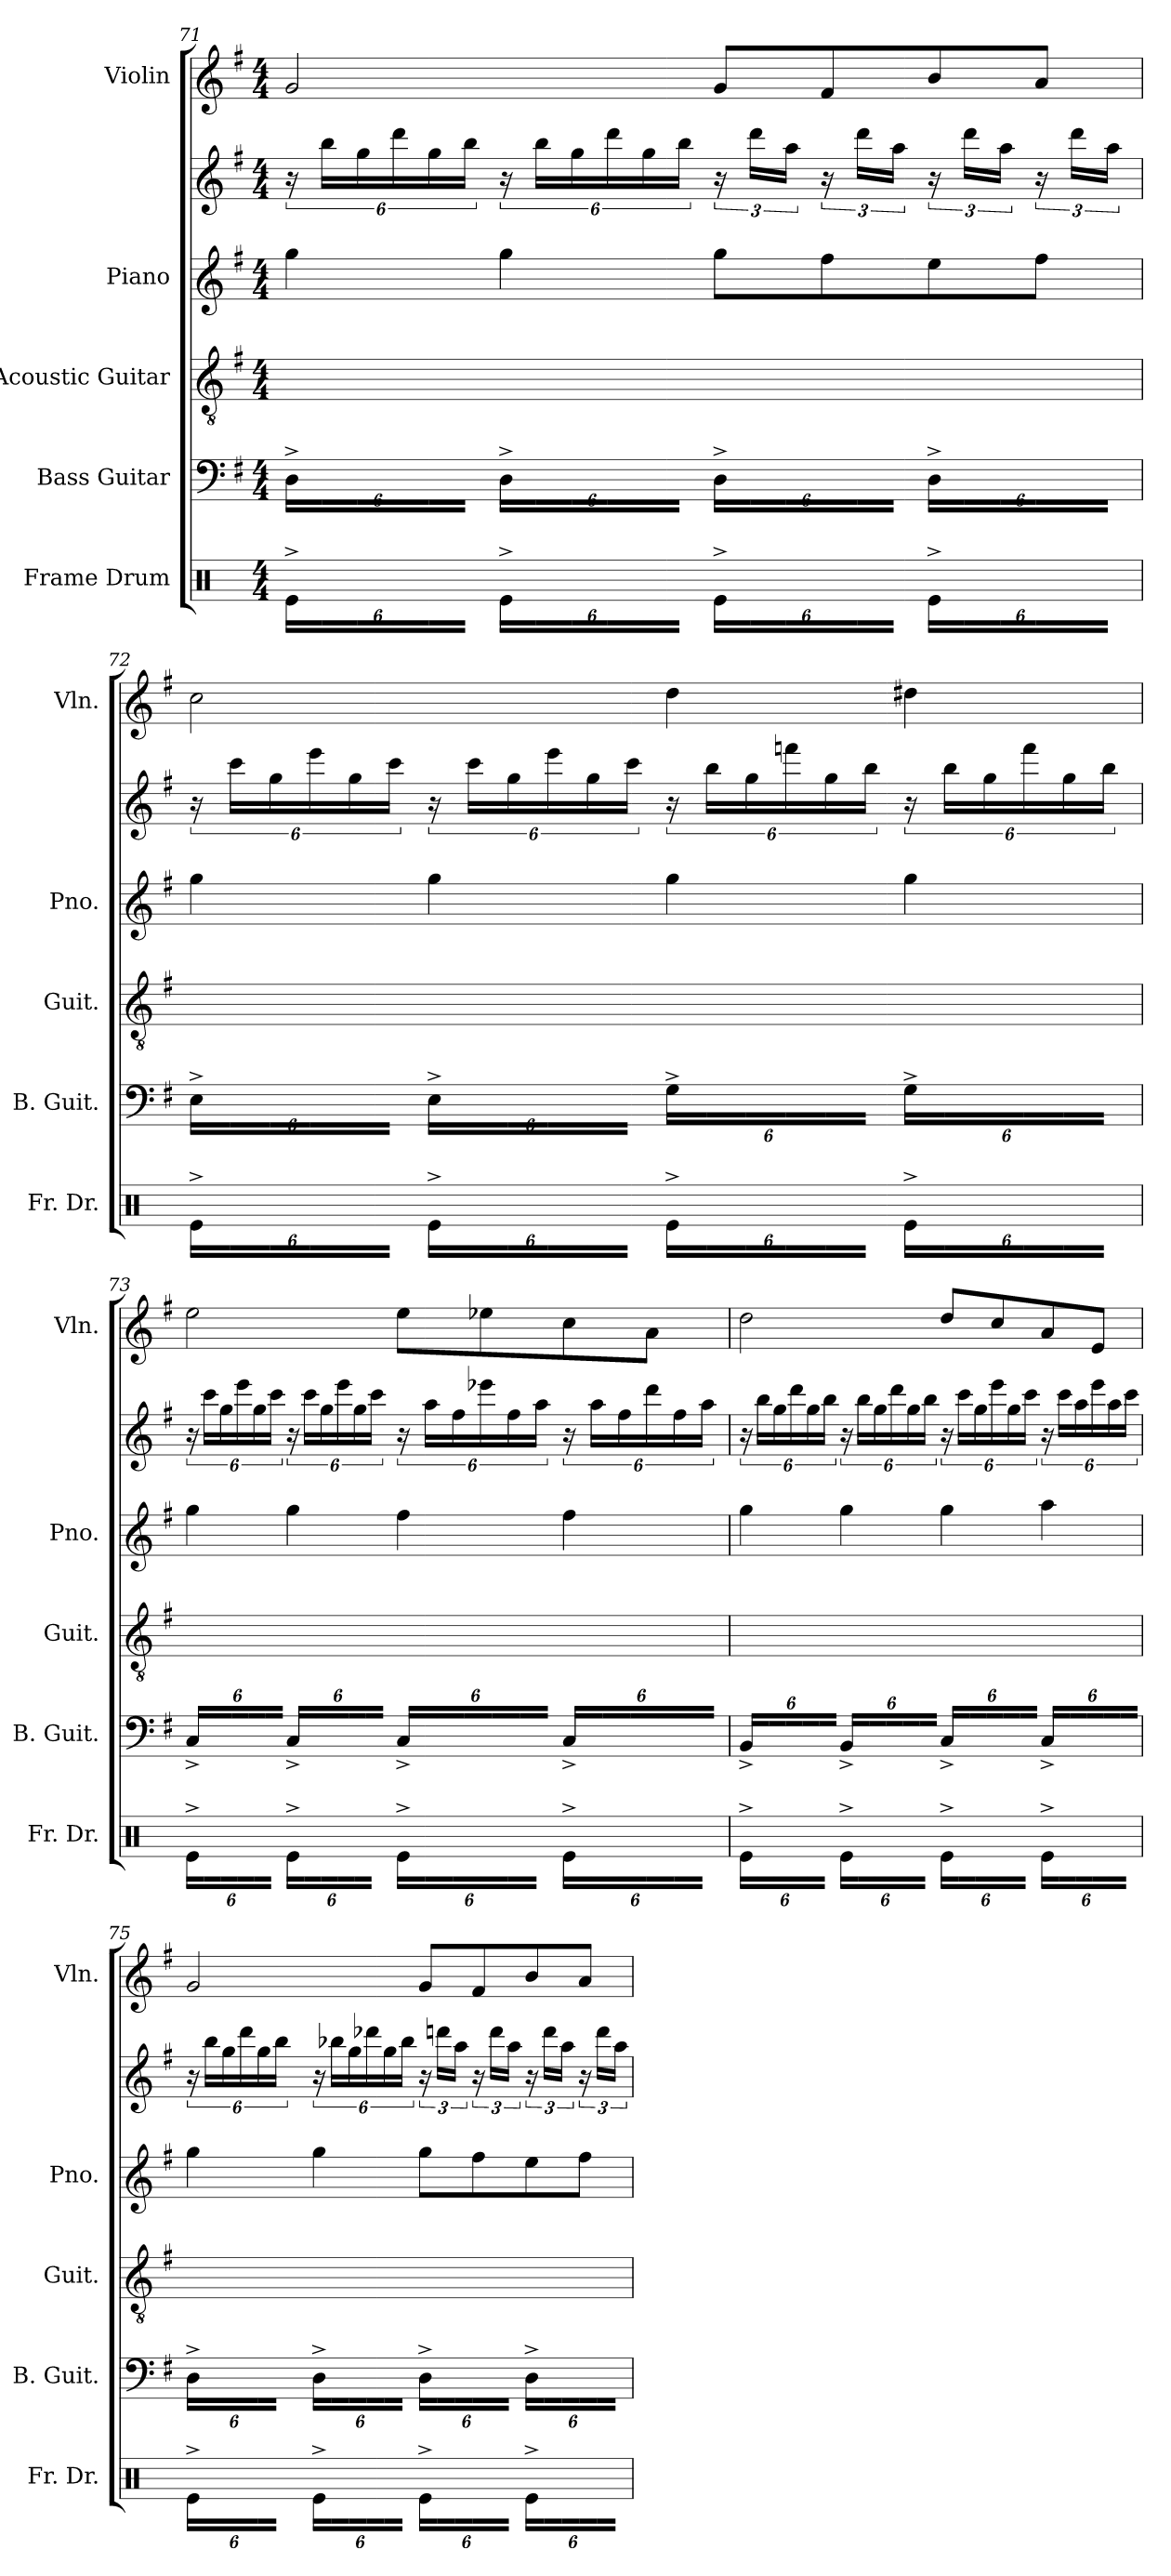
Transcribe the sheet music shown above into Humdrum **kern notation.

**kern	**kern	**kern	**kern	**kern	**kern
*part5	*part4	*part3	*part2	*part2	*part1
*staff6	*staff5	*staff4	*staff3	*staff2	*staff1
*I"Frame Drum	*I"Bass Guitar	*I"Acoustic Guitar	*I"Piano	*	*I"Violin
*I'Fr. Dr.	*I'B. Guit.	*I'Guit.	*I'Pno.	*	*I'Vln.
!!LO:PB:g=z
*clefX	*clefF4	*clefGv2	*clefG2	*clefG2	*clefG2
*	*ITrd7c12	*	*	*	*
*k[]	*k[f#]	*k[f#]	*k[f#]	*k[f#]	*k[f#]
*M4/4	*M4/4	*M4/4	*M4/4	*M4/4	*M4/4
*Xbrackettup	*Xbrackettup	*Xbrackettup	*	*	*
=71	=71	=71	=71	=71	=71
24Re^\LL	24DD^\LL	24D/yy^ 24G/yy^ 24B/yy^ 24g/yy^LL	4gg\	24r	2g/
24Re\yy	24DD\yy	24D/yy 24G/yy 24B/yy 24g/yy	.	24bb\LL	.
24Re\yy	24DD\yy	24D/yy 24G/yy 24B/yy 24g/yy	.	24gg\	.
24Re\yy	24DD\yy	24D/yy 24G/yy 24B/yy 24g/yy	.	24ddd\	.
24Re\yy	24DD\yy	24D/yy 24G/yy 24B/yy 24g/yy	.	24gg\	.
24Re\JJyy	24DD\JJyy	24D/yy 24G/yy 24B/yy 24g/yyJJ	.	24bb\JJ	.
24Re^\LL	24DD^\LL	24D/yy^ 24G/yy^ 24B/yy^ 24g/yy^LL	4gg\	24r	.
24Re\yy	24DD\yy	24D/yy 24G/yy 24B/yy 24g/yy	.	24bb\LL	.
24Re\yy	24DD\yy	24D/yy 24G/yy 24B/yy 24g/yy	.	24gg\	.
24Re\yy	24DD\yy	24D/yy 24G/yy 24B/yy 24g/yy	.	24ddd\	.
24Re\yy	24DD\yy	24D/yy 24G/yy 24B/yy 24g/yy	.	24gg\	.
24Re\JJyy	24DD\JJyy	24D/yy 24G/yy 24B/yy 24g/yyJJ	.	24bb\JJ	.
24Re^\LL	24DD^\LL	24D\yy^ 24A\yy^ 24c\yy^ 24g\yy^LL	8gg\L	24r	8g/L
24Re\yy	24DD\yy	24D\yy 24A\yy 24c\yy 24g\yy	.	24ddd\LL	.
24Re\yy	24DD\yy	24D\yy 24A\yy 24c\yy 24g\yy	.	24aa\JJ	.
24Re\yy	24DD\yy	24D\yy 24A\yy 24c\yy 24f#\yy	8ff#\	24r	8f#/
24Re\yy	24DD\yy	24D\yy 24A\yy 24c\yy 24f#\yy	.	24ddd\LL	.
24Re\JJyy	24DD\JJyy	24D\yy 24A\yy 24c\yy 24f#\yyJJ	.	24aa\JJ	.
24Re^\LL	24DD^\LL	24D/yy^ 24A/yy^ 24c/yy^ 24e/yy^LL	8ee\	24r	8b/
24Re\yy	24DD\yy	24D/yy 24A/yy 24c/yy 24e/yy	.	24ddd\LL	.
24Re\yy	24DD\yy	24D/yy 24A/yy 24c/yy 24e/yy	.	24aa\JJ	.
24Re\yy	24DD\yy	24D/yy 24A/yy 24c/yy 24f#/yy	8ff#\J	24r	8a/J
24Re\yy	24DD\yy	24D/yy 24A/yy 24c/yy 24f#/yy	.	24ddd\LL	.
24Re\JJyy	24DD\JJyy	24D/yy 24A/yy 24c/yy 24f#/yyJJ	.	24aa\JJ	.
!!LO:LB:g=z
=72	=72	=72	=72	=72	=72
24Re^\LL	24EE^\LL	24C/yy^ 24E/yy^ 24G/yy^ 24c/yy^ 24e/yy^LL	4gg\	24r	2cc\
24Re\yy	24EE\yy	24C/yy 24E/yy 24G/yy 24c/yy 24e/yy	.	24ccc\LL	.
24Re\yy	24EE\yy	24C/yy 24E/yy 24G/yy 24c/yy 24e/yy	.	24gg\	.
24Re\yy	24EE\yy	24C/yy 24E/yy 24G/yy 24c/yy 24e/yy	.	24eee\	.
24Re\yy	24EE\yy	24C/yy 24E/yy 24G/yy 24c/yy 24e/yy	.	24gg\	.
24Re\JJyy	24EE\JJyy	24C/yy 24E/yy 24G/yy 24c/yy 24e/yyJJ	.	24ccc\JJ	.
24Re^\LL	24EE^\LL	24C/yy^ 24E/yy^ 24G/yy^ 24c/yy^ 24e/yy^LL	4gg\	24r	.
24Re\yy	24EE\yy	24C/yy 24E/yy 24G/yy 24c/yy 24e/yy	.	24ccc\LL	.
24Re\yy	24EE\yy	24C/yy 24E/yy 24G/yy 24c/yy 24e/yy	.	24gg\	.
24Re\yy	24EE\yy	24C/yy 24E/yy 24G/yy 24c/yy 24e/yy	.	24eee\	.
24Re\yy	24EE\yy	24C/yy 24E/yy 24G/yy 24c/yy 24e/yy	.	24gg\	.
24Re\JJyy	24EE\JJyy	24C/yy 24E/yy 24G/yy 24c/yy 24e/yyJJ	.	24ccc\JJ	.
24Re^\LL	24GG^\LL	24GG/yy^ 24BB/yy^ 24D/yy^ 24G/yy^ 24B/yy^ 24fn/yy^LL	4gg\	24r	4dd\
24Re\yy	24GG\yy	24GG/yy 24BB/yy 24D/yy 24G/yy 24B/yy 24f/yy	.	24bb\LL	.
24Re\yy	24GG\yy	24GG/yy 24BB/yy 24D/yy 24G/yy 24B/yy 24f/yy	.	24gg\	.
24Re\yy	24GG\yy	24GG/yy 24BB/yy 24D/yy 24G/yy 24B/yy 24f/yy	.	24fffn\	.
24Re\yy	24GG\yy	24GG/yy 24BB/yy 24D/yy 24G/yy 24B/yy 24f/yy	.	24gg\	.
24Re\JJyy	24GG\JJyy	24GG/yy 24BB/yy 24D/yy 24G/yy 24B/yy 24f/yyJJ	.	24bb\JJ	.
24Re^\LL	24GG^\LL	24D#X/yy^ 24G/yy^ 24B/yy^ 24f/yy^LL	4gg\	24r	4dd#X\
24Re\yy	24GG\yy	24D#/yy 24G/yy 24B/yy 24f/yy	.	24bb\LL	.
24Re\yy	24GG\yy	24D#/yy 24G/yy 24B/yy 24f/yy	.	24gg\	.
24Re\yy	24GG\yy	24D#/yy 24G/yy 24B/yy 24f/yy	.	24fff\	.
24Re\yy	24GG\yy	24D#/yy 24G/yy 24B/yy 24f/yy	.	24gg\	.
24Re\JJyy	24GG\JJyy	24D#/yy 24G/yy 24B/yy 24f/yyJJ	.	24bb\JJ	.
!!LO:PB:g=z
=73	=73	=73	=73	=73	=73
24Re^\LL	24CC^/LL	24C/yy^ 24E/yy^ 24G/yy^ 24c/yy^ 24e/yy^LL	4gg\	24r	2ee\
24Re\yy	24CC/yy	24C/yy 24E/yy 24G/yy 24c/yy 24e/yy	.	24ccc\LL	.
24Re\yy	24CC/yy	24C/yy 24E/yy 24G/yy 24c/yy 24e/yy	.	24gg\	.
24Re\yy	24CC/yy	24C/yy 24E/yy 24G/yy 24c/yy 24e/yy	.	24eee\	.
24Re\yy	24CC/yy	24C/yy 24E/yy 24G/yy 24c/yy 24e/yy	.	24gg\	.
24Re\JJyy	24CC/JJyy	24C/yy 24E/yy 24G/yy 24c/yy 24e/yyJJ	.	24ccc\JJ	.
24Re^\LL	24CC^/LL	24C/yy^ 24E/yy^ 24G/yy^ 24c/yy^ 24e/yy^LL	4gg\	24r	.
24Re\yy	24CC/yy	24C/yy 24E/yy 24G/yy 24c/yy 24e/yy	.	24ccc\LL	.
24Re\yy	24CC/yy	24C/yy 24E/yy 24G/yy 24c/yy 24e/yy	.	24gg\	.
24Re\yy	24CC/yy	24C/yy 24E/yy 24G/yy 24c/yy 24e/yy	.	24eee\	.
24Re\yy	24CC/yy	24C/yy 24E/yy 24G/yy 24c/yy 24e/yy	.	24gg\	.
24Re\JJyy	24CC/JJyy	24C/yy 24E/yy 24G/yy 24c/yy 24e/yyJJ	.	24ccc\JJ	.
24Re^\LL	24CC^/LL	24C/yy^ 24F#/yy^ 24A/yy^ 24e-X/yy^ 24f#/yy^LL	4ff#\	24r	8ee\L
24Re\yy	24CC/yy	24C/yy 24F#/yy 24A/yy 24e-/yy 24f#/yy	.	24aa\LL	.
24Re\yy	24CC/yy	24C/yy 24F#/yy 24A/yy 24e-/yy 24f#/yy	.	24ff#\	.
24Re\yy	24CC/yy	24C/yy 24F#/yy 24A/yy 24e-/yy 24f#/yy	.	24eee-X\	8ee-X\
24Re\yy	24CC/yy	24C/yy 24F#/yy 24A/yy 24e-/yy 24f#/yy	.	24ff#\	.
24Re\JJyy	24CC/JJyy	24C/yy 24F#/yy 24A/yy 24e-/yy 24f#/yyJJ	.	24aa\JJ	.
24Re^\LL	24CC^/LL	24C/yy^ 24F#/yy^ 24A/yy^ 24e-/yy^ 24f#/yy^LL	4ff#\	24r	8cc\
24Re\yy	24CC/yy	24C/yy 24F#/yy 24A/yy 24e-/yy 24f#/yy	.	24aa\LL	.
24Re\yy	24CC/yy	24C/yy 24F#/yy 24A/yy 24e-/yy 24f#/yy	.	24ff#\	.
24Re\yy	24CC/yy	24C/yy 24D/yy 24A/yy 24d/yy 24f#/yy	.	24ddd\	8a\J
24Re\yy	24CC/yy	24C/yy 24D/yy 24A/yy 24d/yy 24f#/yy	.	24ff#\	.
24Re\JJyy	24CC/JJyy	24C/yy 24D/yy 24A/yy 24d/yy 24f#/yyJJ	.	24aa\JJ	.
!!LO:LB:g=z
=74	=74	=74	=74	=74	=74
24Re^\LL	24BBB^/LL	24BB/yy^ 24D/yy^ 24G/yy^ 24d/yy^ 24g/yy^LL	4gg\	24r	2dd\
24Re\yy	24BBB/yy	24BB/yy 24D/yy 24G/yy 24d/yy 24g/yy	.	24bb\LL	.
24Re\yy	24BBB/yy	24BB/yy 24D/yy 24G/yy 24d/yy 24g/yy	.	24gg\	.
24Re\yy	24BBB/yy	24BB/yy 24D/yy 24G/yy 24d/yy 24g/yy	.	24ddd\	.
24Re\yy	24BBB/yy	24BB/yy 24D/yy 24G/yy 24d/yy 24g/yy	.	24gg\	.
24Re\JJyy	24BBB/JJyy	24BB/yy 24D/yy 24G/yy 24d/yy 24g/yyJJ	.	24bb\JJ	.
24Re^\LL	24BBB^/LL	24BB/yy^ 24D/yy^ 24G/yy^ 24d/yy^ 24g/yy^LL	4gg\	24r	.
24Re\yy	24BBB/yy	24BB/yy 24D/yy 24G/yy 24d/yy 24g/yy	.	24bb\LL	.
24Re\yy	24BBB/yy	24BB/yy 24D/yy 24G/yy 24d/yy 24g/yy	.	24gg\	.
24Re\yy	24BBB/yy	24BB/yy 24D/yy 24G/yy 24d/yy 24g/yy	.	24ddd\	.
24Re\yy	24BBB/yy	24BB/yy 24D/yy 24G/yy 24d/yy 24g/yy	.	24gg\	.
24Re\JJyy	24BBB/JJyy	24BB/yy 24D/yy 24G/yy 24d/yy 24g/yyJJ	.	24bb\JJ	.
24Re^\LL	24CC^/LL	24C/yy^ 24E/yy^ 24G/yy^ 24c/yy^ 24e/yy^LL	4gg\	24r	8dd/L
24Re\yy	24CC/yy	24C/yy 24E/yy 24G/yy 24c/yy 24e/yy	.	24ccc\LL	.
24Re\yy	24CC/yy	24C/yy 24E/yy 24G/yy 24c/yy 24e/yy	.	24gg\	.
24Re\yy	24CC/yy	24C/yy 24E/yy 24G/yy 24c/yy 24e/yy	.	24eee\	8cc/
24Re\yy	24CC/yy	24C/yy 24E/yy 24G/yy 24c/yy 24e/yy	.	24gg\	.
24Re\JJyy	24CC/JJyy	24C/yy 24E/yy 24G/yy 24c/yy 24e/yyJJ	.	24ccc\JJ	.
24Re^\LL	24CC^/LL	24C/yy^ 24E/yy^ 24A/yy^ 24c/yy^ 24e/yy^LL	4aa\	24r	8a/
24Re\yy	24CC/yy	24C/yy 24E/yy 24A/yy 24c/yy 24e/yy	.	24ccc\LL	.
24Re\yy	24CC/yy	24C/yy 24E/yy 24A/yy 24c/yy 24e/yy	.	24aa\	.
24Re\yy	24CC/yy	24C/yy 24E/yy 24A/yy 24c/yy 24e/yy	.	24eee\	8e/J
24Re\yy	24CC/yy	24C/yy 24E/yy 24A/yy 24c/yy 24e/yy	.	24aa\	.
24Re\JJyy	24CC/JJyy	24C/yy 24E/yy 24A/yy 24c/yy 24e/yyJJ	.	24ccc\JJ	.
!!LO:PB:g=z
=75	=75	=75	=75	=75	=75
24Re^\LL	24DD^\LL	24D/yy^ 24B/yy^ 24d/yy^ 24g/yy^LL	4gg\	24r	2g/
24Re\yy	24DD\yy	24D/yy 24B/yy 24d/yy 24g/yy	.	24bb\LL	.
24Re\yy	24DD\yy	24D/yy 24B/yy 24d/yy 24g/yy	.	24gg\	.
24Re\yy	24DD\yy	24D/yy 24B/yy 24d/yy 24g/yy	.	24ddd\	.
24Re\yy	24DD\yy	24D/yy 24B/yy 24d/yy 24g/yy	.	24gg\	.
24Re\JJyy	24DD\JJyy	24D/yy 24B/yy 24d/yy 24g/yyJJ	.	24bb\JJ	.
24Re^\LL	24DD^\LL	24D/yy^ 24B-X/yy^ 24d-X/yy^ 24g/yy^LL	4gg\	24r	.
24Re\yy	24DD\yy	24D/yy 24B-/yy 24d-/yy 24g/yy	.	24bb-X\LL	.
24Re\yy	24DD\yy	24D/yy 24B-/yy 24d-/yy 24g/yy	.	24gg\	.
24Re\yy	24DD\yy	24D/yy 24B-/yy 24d-/yy 24g/yy	.	24ddd-X\	.
24Re\yy	24DD\yy	24D/yy 24B-/yy 24d-/yy 24g/yy	.	24gg\	.
24Re\JJyy	24DD\JJyy	24D/yy 24B-/yy 24d-/yy 24g/yyJJ	.	24bb-\JJ	.
24Re^\LL	24DD^\LL	24D\yy^ 24A\yy^ 24c\yy^ 24g\yy^LL	8gg\L	24r	8g/L
24Re\yy	24DD\yy	24D\yy 24A\yy 24c\yy 24g\yy	.	24dddn\LL	.
24Re\yy	24DD\yy	24D\yy 24A\yy 24c\yy 24g\yy	.	24aa\JJ	.
24Re\yy	24DD\yy	24D\yy 24A\yy 24c\yy 24f#\yy	8ff#\	24r	8f#/
24Re\yy	24DD\yy	24D\yy 24A\yy 24c\yy 24f#\yy	.	24ddd\LL	.
24Re\JJyy	24DD\JJyy	24D\yy 24A\yy 24c\yy 24f#\yyJJ	.	24aa\JJ	.
24Re^\LL	24DD^\LL	24D/yy^ 24A/yy^ 24c/yy^ 24e/yy^LL	8ee\	24r	8b/
24Re\yy	24DD\yy	24D/yy 24A/yy 24c/yy 24e/yy	.	24ddd\LL	.
24Re\yy	24DD\yy	24D/yy 24A/yy 24c/yy 24e/yy	.	24aa\JJ	.
24Re\yy	24DD\yy	24D/yy 24A/yy 24c/yy 24f#/yy	8ff#\J	24r	8a/J
24Re\yy	24DD\yy	24D/yy 24A/yy 24c/yy 24f#/yy	.	24ddd\LL	.
24Re\JJyy	24DD\JJyy	24D/yy 24A/yy 24c/yy 24f#/yyJJ	.	24aa\JJ	.
=	=	=	=	=	=
*-	*-	*-	*-	*-	*-
